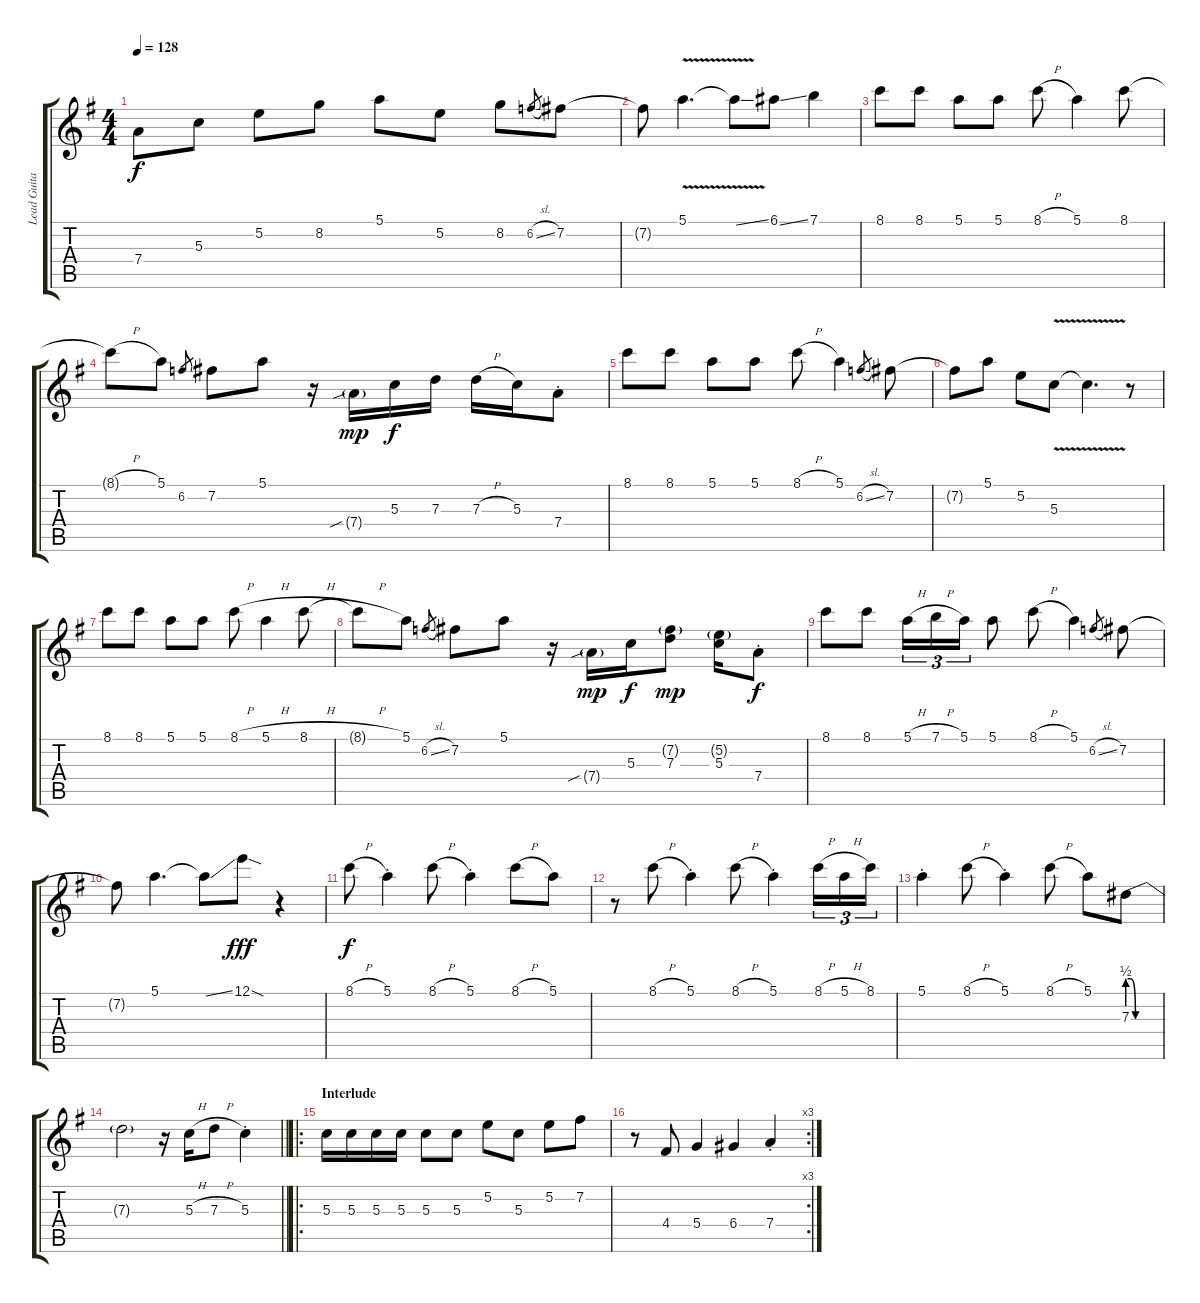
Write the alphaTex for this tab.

\track ("Lead Guitar" "Lead Guita") {instrument distortionguitar}
\staff {score tabs}
\tuning (E4 B3 G3 D3 A2 E2) {hide}
\ts (4 4)
\tempo 128
\clef g2
\ks g
7.4.8{dy f} 5.3.8 5.2.8 8.2.8 5.1.8 5.2.8 8.2.8 6.2{sl}.8{gr} 7.2.8 |
7.2{t}.8 5.1{v}.4{d} 5.1{ss t}.8 6.1{ss}.8 7.1.4 |
8.1.8 8.1.8 5.1.8 5.1.8 8.1{h}.8 5.1.4 8.1.8 |
8.1{h t}.8 5.1.8 6.2.8{gr} 7.2.8 5.1.8 r.16 7.4{sib g}.16{dy mp} 5.3.16{dy f} 7.3.16 7.3{h}.16 5.3.16 7.4{st}.8 |
8.1.8 8.1.8 5.1.8 5.1.8 8.1{h}.8 5.1.4 6.2{sl}.8{gr} 7.2.8 |
7.2{t}.8 5.1.8 5.2.8 5.3{v}.8 5.3{v t}.4{d} r.8 |
8.1.8 8.1.8 5.1.8 5.1.8 8.1{h}.8 5.1{h}.4 8.1{h}.8 |
8.1{h t}.8 5.1.8 6.2{sl}.8{gr} 7.2.8 5.1.8 r.16 7.4{sib g}.16{dy mp} 5.3.16{dy f} (7.2{g} 7.3).8{dy mp} (5.2{g} 5.3).16 7.4{st}.8{dy f} |
8.1.8 8.1.8 5.1{h}.16{tu (3 2)} 7.1{h}.16{tu (3 2)} 5.1.16{tu (3 2)} 5.1.8 8.1{h}.8 5.1.4 6.2{sl}.8{gr} 7.2.8 |
7.2{t}.8 5.1.4{d} 5.1{ss t}.8 12.1{sod}.8{dy fff} r.4 |
8.1{h}.8{dy f} 5.1{st}.4 8.1{h}.8 5.1{st}.4 8.1{h}.8 5.1.8 |
r.8 8.1{h}.8 5.1{st}.4 8.1{h}.8 5.1{st}.4 8.1{h}.16{tu (3 2)} 5.1{h}.16{tu (3 2)} 8.1.16{tu (3 2)} |
5.1{st}.4 8.1{h}.8 5.1{st}.4 8.1{h}.8 5.1.8 7.3{be (custom 0 2 5 2 15 0 60 0)}.8 |
\barLineRight lightlight
7.3{t}.2 r.16 5.3{h}.16 7.3{h}.8 5.3{st}.4 |
\ro
\section ("" "Interlude")
5.3.16 5.3.16 5.3.16 5.3.16 5.3.8 5.3.8 5.2.8 5.3.8 5.2.8 7.2.8 |
\rc 3
r.8 4.4.8 5.4.4 6.4.4 7.4{st}.4
